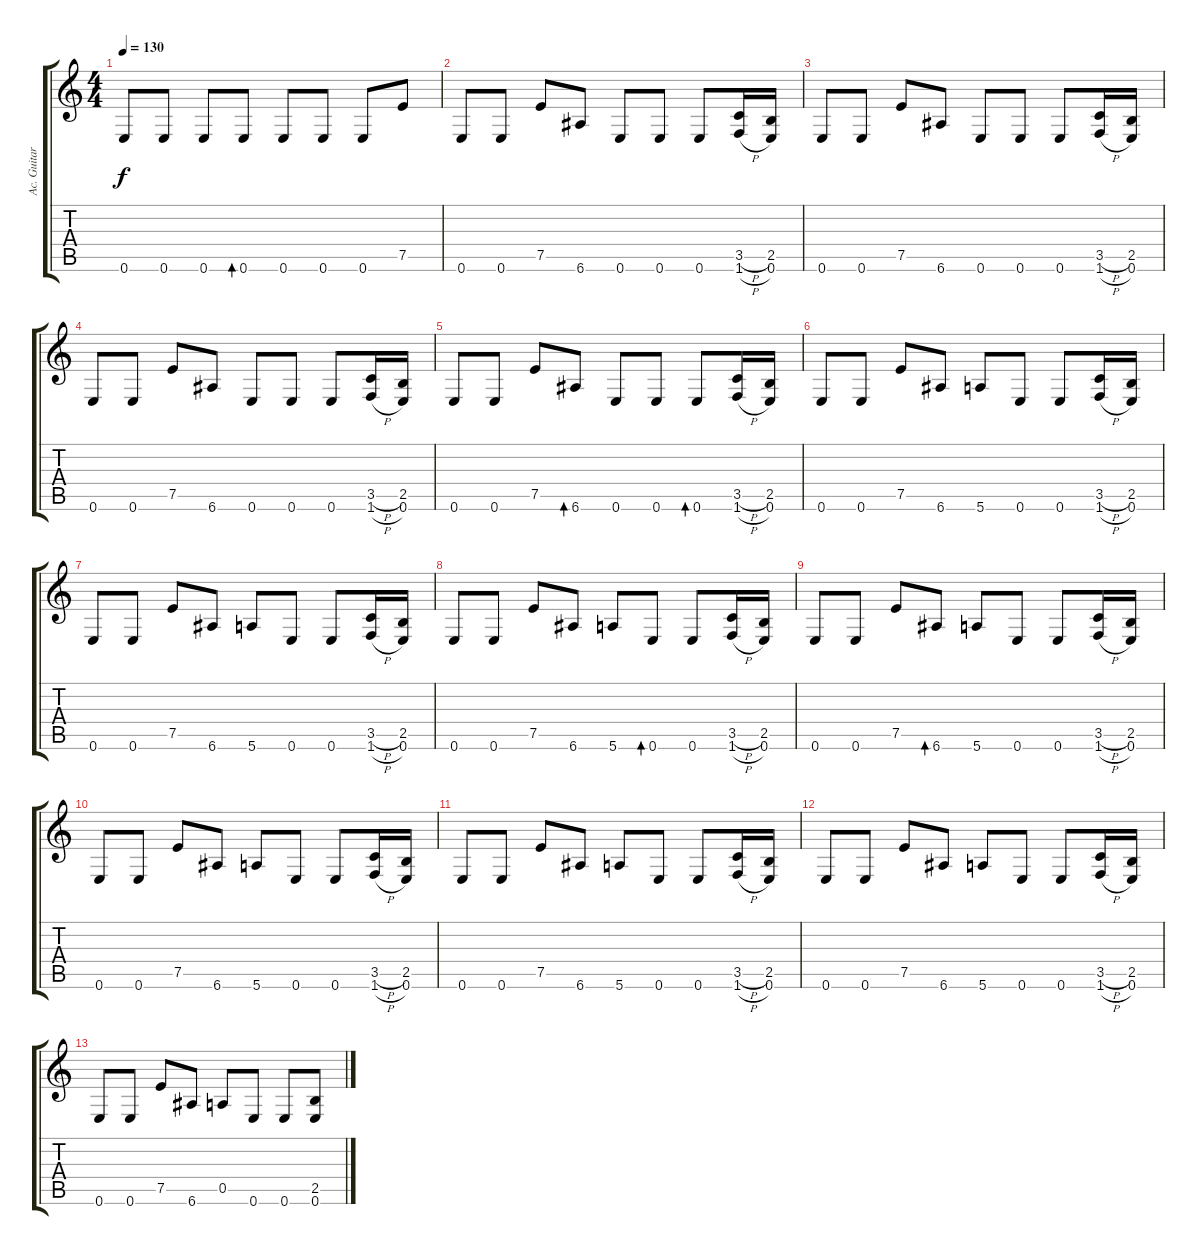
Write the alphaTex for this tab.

\track ("Ac. Guitar" "Ac. Guitar") {instrument acousticguitarsteel}
\staff {score tabs}
\tuning (E4 B3 G3 D3 A2 E2) {hide}
\ts (4 4)
\tempo 130
\clef g2
\ks c
0.6.8{dy f} 0.6.8 0.6.8 0.6.8{bd 240} 0.6.8 0.6.8 0.6.8 7.5.8 |
0.6.8 0.6.8 7.5.8 6.6.8 0.6.8 0.6.8 0.6.8 (3.5{h} 1.6{h}).16 (2.5 0.6).16 |
0.6.8 0.6.8 7.5.8 6.6.8 0.6.8 0.6.8 0.6.8 (3.5{h} 1.6{h}).16 (2.5 0.6).16 |
0.6.8 0.6.8 7.5.8 6.6.8 0.6.8 0.6.8 0.6.8 (3.5{h} 1.6{h}).16 (2.5 0.6).16 |
0.6.8 0.6.8 7.5.8 6.6.8{bd 240} 0.6.8 0.6.8 0.6.8{bd 240} (3.5{h} 1.6{h}).16 (2.5 0.6).16 |
0.6.8 0.6.8 7.5.8 6.6.8 5.6.8 0.6.8 0.6.8 (3.5{h} 1.6{h}).16 (2.5 0.6).16 |
0.6.8 0.6.8 7.5.8 6.6.8 5.6.8 0.6.8 0.6.8 (3.5{h} 1.6{h}).16 (2.5 0.6).16 |
0.6.8 0.6.8 7.5.8 6.6.8 5.6.8 0.6.8{bd 240} 0.6.8 (3.5{h} 1.6{h}).16 (2.5 0.6).16 |
0.6.8 0.6.8 7.5.8 6.6.8{bd 240} 5.6.8 0.6.8 0.6.8 (3.5{h} 1.6{h}).16 (2.5 0.6).16 |
0.6.8 0.6.8 7.5.8 6.6.8 5.6.8 0.6.8 0.6.8 (3.5{h} 1.6{h}).16 (2.5 0.6).16 |
0.6.8 0.6.8 7.5.8 6.6.8 5.6.8 0.6.8 0.6.8 (3.5{h} 1.6{h}).16 (2.5 0.6).16 |
0.6.8 0.6.8 7.5.8 6.6.8 5.6.8 0.6.8 0.6.8 (3.5{h} 1.6{h}).16 (2.5 0.6).16 |
0.6.8 0.6.8 7.5.8 6.6.8 0.5.8 0.6.8 0.6.8 (2.5 0.6).8
